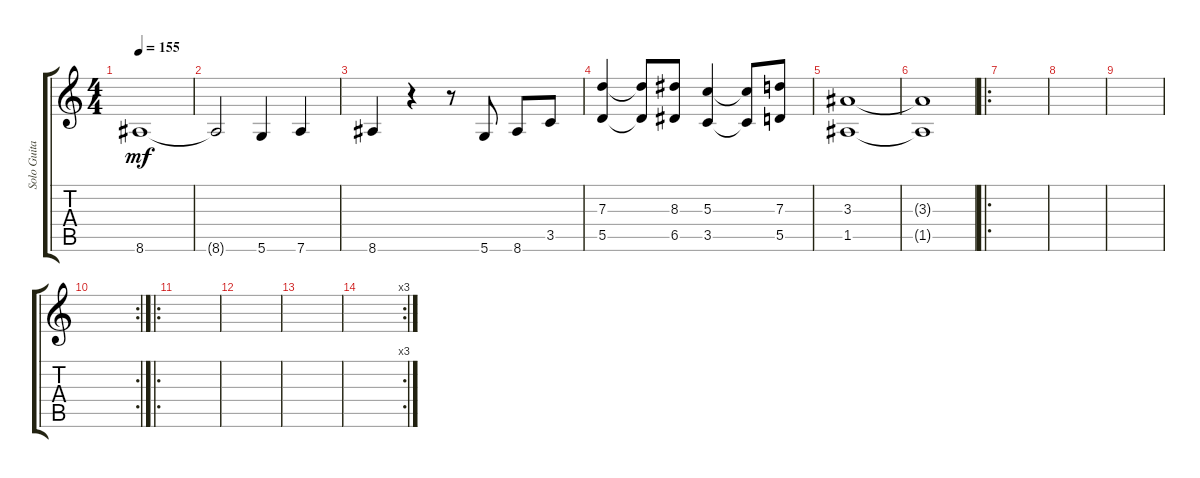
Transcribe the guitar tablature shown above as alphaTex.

\track ("Solo Guitar" "Solo Guita") {instrument electricguitarclean}
\staff {score tabs}
\tuning (E4 B3 G3 D3 A2 D2) {hide}
\ts (4 4)
\tempo 155
\clef g2
\ks c
8.6.1{dy mf} |
8.6{t}.2 5.6.4 7.6.4 |
8.6.4 r.4 r.8 5.6.8 8.6.8 3.5.8 |
(7.3 5.5).4 (7.3{t} 5.5{t}).8 (8.3 6.5).8 (5.3 3.5).4 (5.3{t} 3.5{t}).8 (7.3 5.5).8 |
(3.3 1.5).1 |
(3.3{t} 1.5{t}).1 |
\ro
|
|
|
\rc 2
|
\ro
|
|
|
\rc 3
